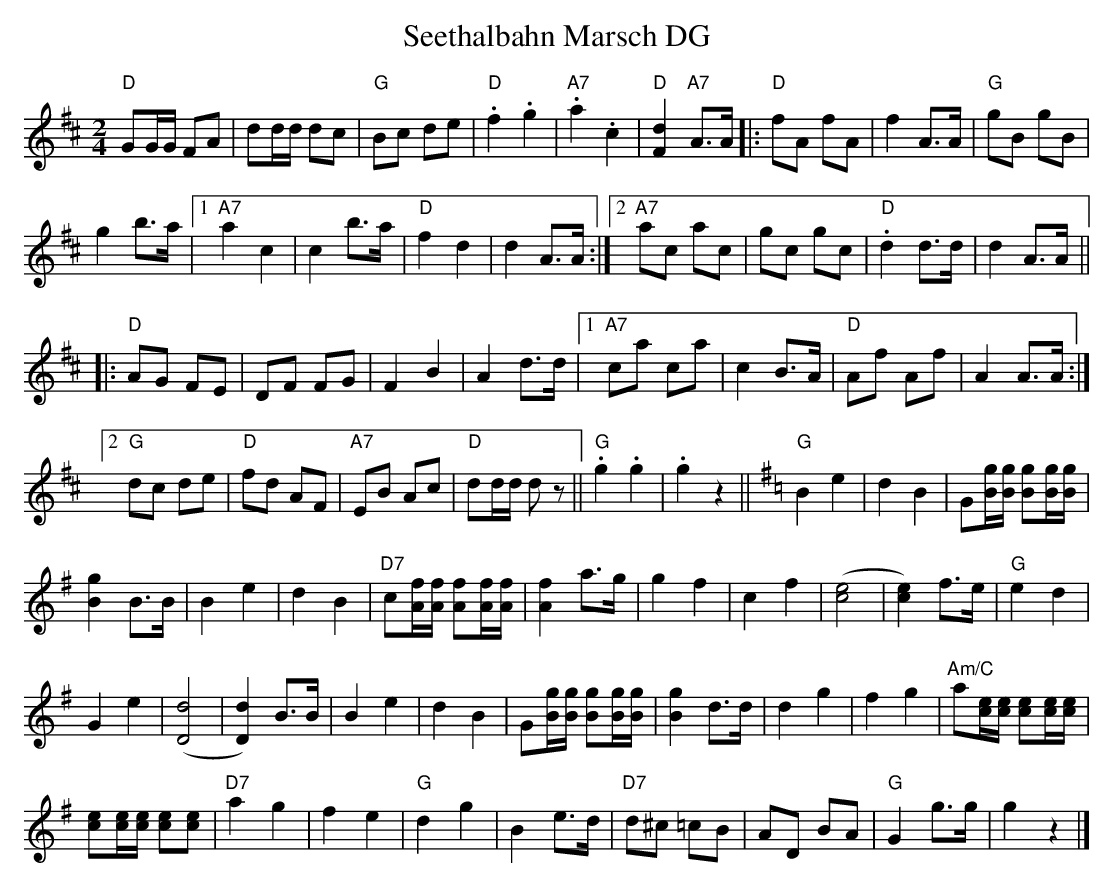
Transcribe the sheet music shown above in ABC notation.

X:1
T: Seethalbahn Marsch DG
M:2/4
L:1/8
K:D
"D"GG/G/ FA | dd/d/ dc | "G"Bc de | "D".f2.g2 | "A7".a2.c2 | "D"[.d2F2] "A7"A>A |:"D"fA fA | f2 A>A | "G"gB gB |
g2 b>a |1 "A7"a2c2 | c2 b>a | "D"f2d2 | d2 A>A :|2 "A7"ac ac | gc gc | "D".d2 d>d | d2 A>A ||
|: "D"AG FE | DF FG | F2B2 | A2 d>d |1 "A7"ca ca | c2 B>A | "D"Af Af | A2 A>A :|2
"G"dc de | "D"fd AF | "A7"EB Ac | "D"dd/d/ dz || "G".g2.g2 | .g2 z2 || [K:G] "G"B2e2 | d2B2 | G[B/g/][B/g/] [Bg][B/g/][B/g/] |
[.B2.g2] B>B |  B2e2 | d2B2 | "D7"c[A/f/][A/f/] [Af][A/f/][A/f/] |[.A2f2] a>g | g2f2 | c2f2 | ([c4e4] | [.c2.e2]) f>e | "G"e2d2 |
G2e2 | ([D4d4] |[D2d2]) B>B | B2e2 | d2B2 | G[B/g/][B/g/] [Bg][B/g/][B/g/] | [.B2.g2] d>d | d2g2 | f2g2 | "Am/C"a[c/e/][c/e/] [ce][c/e/][c/e/] |
[ce][c/e/][c/e/] [ce][ce] | "D7"a2g2 | f2e2 | "G"d2g2 | B2 e>d | "D7"d^c =cB | AD BA | "G"G2 g>g | g2z2 |]
